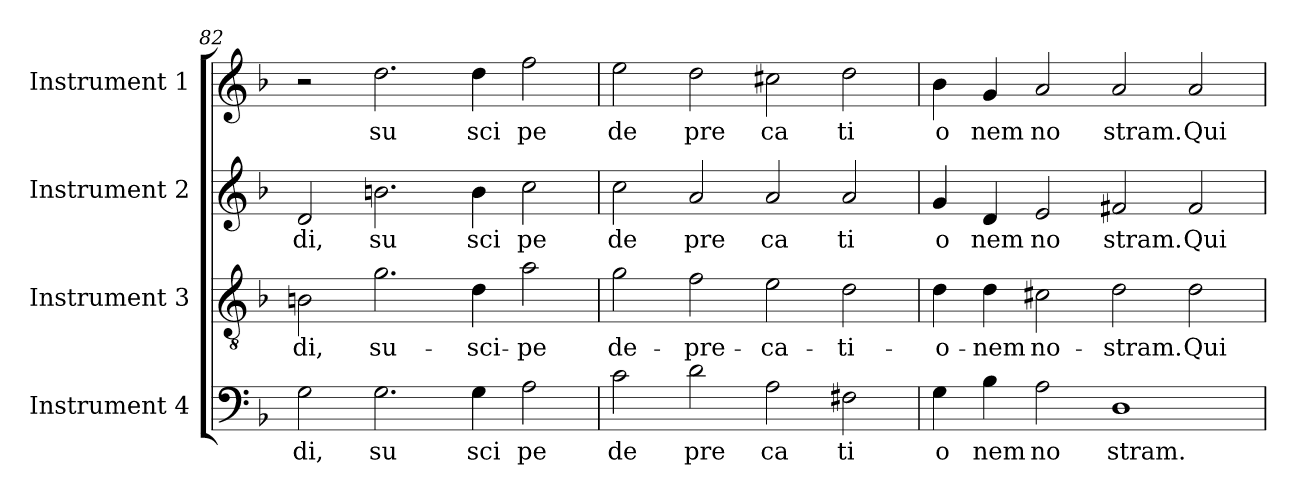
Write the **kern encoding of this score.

**kern	**text	**kern	**text	**kern	**text	**kern	**text
*part4	*part4	*part3	*part3	*part2	*part2	*part1	*part1
*staff4	*staff4	*staff3	*staff3	*staff2	*staff2	*staff1	*staff1
*I"Instrument 4	*	*I"Instrument 3	*	*I"Instrument 2	*	*I"Instrument 1	*
*clefF4	*	*clefGv2	*	*clefG2	*	*clefG2	*
*k[b-]	*	*k[b-]	*	*k[b-]	*	*k[b-]	*
*F:	*	*F:	*	*F:	*	*F:	*
=82	=82	=82	=82	=82	=82	=82	=82
!	!LO:LY:b:cj	!	!LO:LY:b:cj	!	!LO:LY:b:cj	!	!
2G\	di,	2Bn\	-di,	2d/	di,	2r	.
!	!LO:LY:b:cj	!	!LO:LY:b:cj	!	!LO:LY:b:cj	!	!LO:LY:b:cj
2.G\	su	2.g\	su-	2.bn\	su	2.dd\	su
!	!LO:LY:b:cj	!	!LO:LY:b:cj	!	!LO:LY:b:cj	!	!LO:LY:b:cj
4G\	sci	4d\	-sci-	4b\	sci	4dd\	sci
!	!LO:LY:b:cj	!	!LO:LY:b:cj	!	!LO:LY:b:cj	!	!LO:LY:b:cj
2A\	pe	2a\	-pe	2cc\	pe	2ff\	pe
=83	=83	=83	=83	=83	=83	=83	=83
!	!LO:LY:b:cj	!	!LO:LY:b:cj	!	!LO:LY:b:cj	!	!LO:LY:b:cj
2c\	de	2g\	de-	2cc\	de	2ee\	de
!	!LO:LY:b:cj	!	!LO:LY:b:cj	!	!LO:LY:b:cj	!	!LO:LY:b:cj
2d\	pre	2f\	-pre-	2a/	pre	2dd\	pre
!	!LO:LY:b:cj	!	!LO:LY:b:cj	!	!LO:LY:b:cj	!	!LO:LY:b:cj
2A\	ca	2e\	-ca-	2a/	ca	2cc#X\	ca
!	!LO:LY:b:cj	!	!LO:LY:b:cj	!	!LO:LY:b:cj	!	!LO:LY:b:cj
2F#X\	ti	2d\	-ti-	2a/	ti	2dd\	ti
=84	=84	=84	=84	=84	=84	=84	=84
!	!LO:LY:b:cj	!	!LO:LY:b:cj	!	!LO:LY:b:cj	!	!LO:LY:b:cj
4G\	o	4d\	-o-	4g/	o	4b-\	o
!	!LO:LY:b:cj	!	!LO:LY:b:cj	!	!LO:LY:b:cj	!	!LO:LY:b:cj
4B-\	nem	4d\	-nem	4d/	nem	4g/	nem
!	!LO:LY:b:cj	!	!LO:LY:b:cj	!	!LO:LY:b:cj	!	!LO:LY:b:cj
2A\	no	2c#X\	no-	2e/	no	2a/	no
!	!LO:LY:b:cj	!	!LO:LY:b:cj	!	!LO:LY:b:cj	!	!LO:LY:b:cj
1D	stram.	2d\	-stram.	2f#X/	stram.	2a/	stram.
!	!	!	!LO:LY:b:cj	!	!LO:LY:b:cj	!	!LO:LY:b:cj
.	.	2d\	Qui	2f#/	Qui	2a/	Qui
=	=	=	=	=	=	=	=
*-	*-	*-	*-	*-	*-	*-	*-
